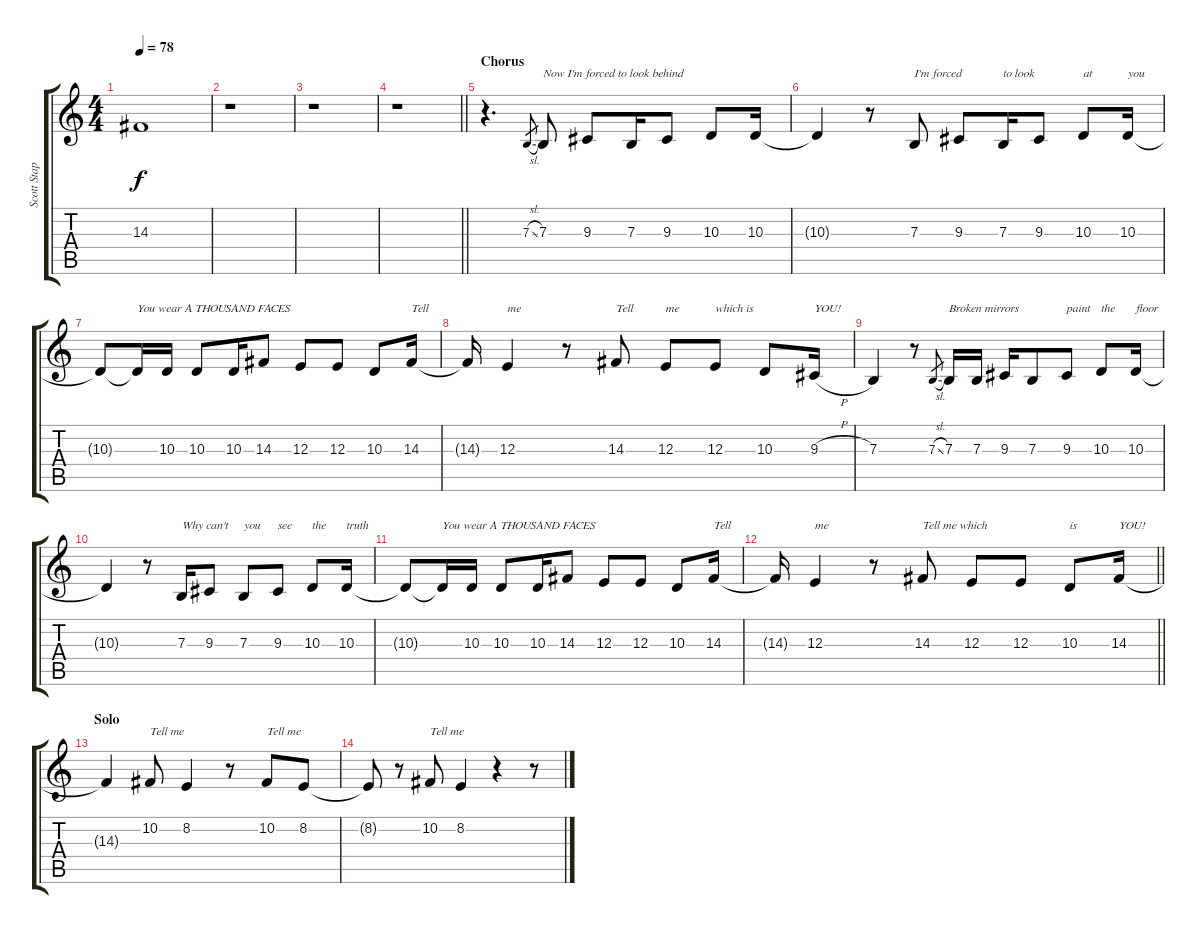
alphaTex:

\track ("Scott Stapp (Vocals)" "Scott Stap") {instrument violin}
\staff {score tabs}
\tuning (Db4 Ab3 E3 B2 Gb2 B1) {hide}
\ts (4 4)
\tempo 78
\clef g2
\ks c
14.3{t}.1{dy f volume 0} |
r.1 |
r.1 |
\barLineRight lightlight
r.1 |
\section ("" "Chorus")
r.4{d volume 16} 7.3{sl}.8{gr} 7.3.8{txt "Now I'm forced to look behind"} 9.3.8 7.3.16 9.3.8 10.3.8 10.3.16 |
10.3{t}.4 r.8 7.3.8{txt "I'm forced"} 9.3.8 7.3.16{txt "to look"} 9.3.8 10.3.8{txt "at"} 10.3.16{txt "you"} |
10.3{t}.8 10.3{t}.16{txt "You wear A THOUSAND FACES"} 10.3.16 10.3.8 10.3.16 14.3.8 12.3.8 12.3.8 10.3.8 14.3.16{txt "Tell"} |
14.3{t}.16 12.3.4{txt "me"} r.8 14.3.8{txt "Tell"} 12.3.8{txt "me"} 12.3.8{txt "which is"} 10.3.8 9.3{h}.16{txt "YOU!"} |
7.3.4 r.8 7.3{sl}.8{gr} 7.3.16{txt "Broken mirrors"} 7.3.16 9.3.16 7.3.8 9.3.8{txt "paint"} 10.3.8{txt "the"} 10.3.16{txt "floor"} |
10.3{t}.4 r.8 7.3.16{txt "Why can't"} 9.3.8 7.3.8{txt "you"} 9.3.8{txt "see"} 10.3.8{txt "the"} 10.3.16{txt "truth"} |
10.3{t}.8 10.3{t}.16{txt "You wear A THOUSAND FACES"} 10.3.16 10.3.8 10.3.16 14.3.8 12.3.8 12.3.8 10.3.8 14.3.16{txt "Tell"} |
\barLineRight lightlight
14.3{t}.16 12.3.4{txt "me"} r.8 14.3.8{txt "Tell me which"} 12.3.8 12.3.8 10.3.8{txt "is"} 14.3.16{txt "YOU!"} |
\section ("" "Solo")
14.3{t}.4 10.2.8{txt "Tell me"} 8.2.4 r.8 10.2.8{txt "Tell me"} 8.2.8 |
8.2{t}.8 r.8 10.2.8{txt "Tell me"} 8.2.4 r.4 r.8
